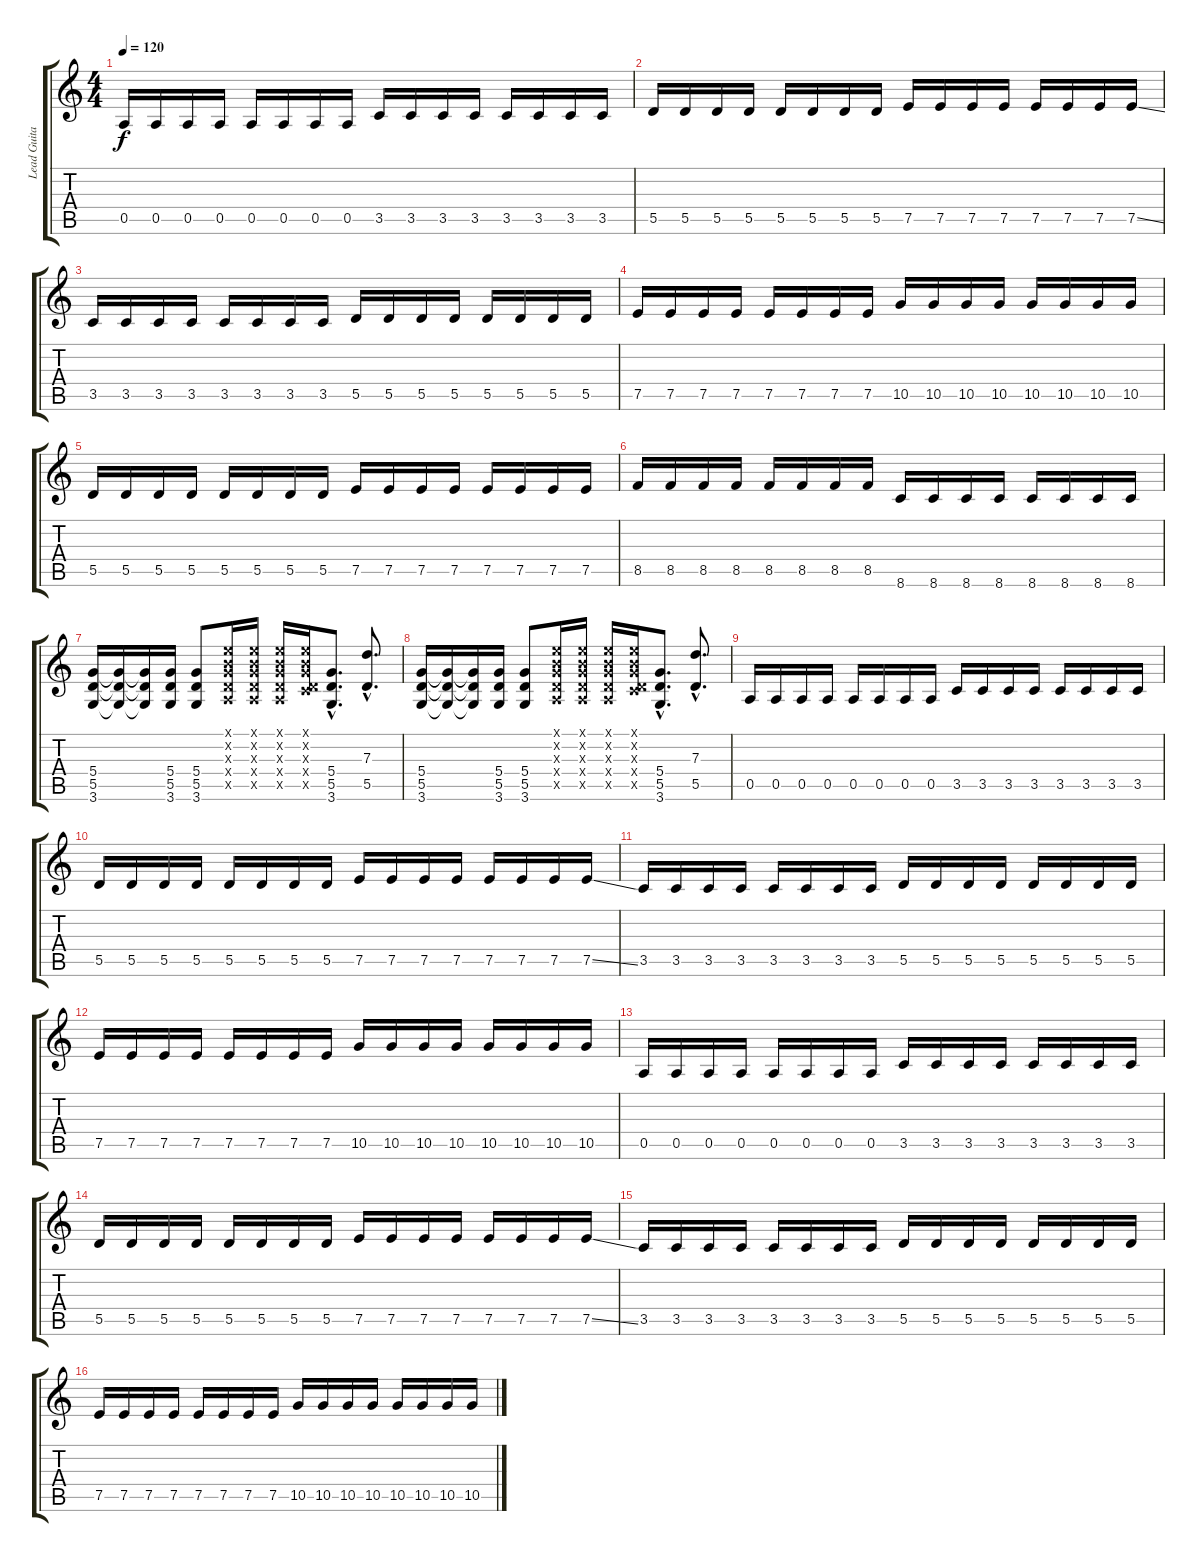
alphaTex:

\track ("Lead Guitar" "Lead Guita") {instrument overdrivenguitar}
\staff {score tabs}
\tuning (E4 B3 G3 D3 A2 E2) {hide}
\ts (4 4)
\tempo 120
\clef g2
\ks c
0.5.16{dy f} 0.5.16 0.5.16 0.5.16 0.5.16 0.5.16 0.5.16 0.5.16 3.5.16 3.5.16 3.5.16 3.5.16 3.5.16 3.5.16 3.5.16 3.5.16 |
5.5.16 5.5.16 5.5.16 5.5.16 5.5.16 5.5.16 5.5.16 5.5.16 7.5.16 7.5.16 7.5.16 7.5.16 7.5.16 7.5.16 7.5.16 7.5{ss}.16 |
3.5.16 3.5.16 3.5.16 3.5.16 3.5.16 3.5.16 3.5.16 3.5.16 5.5.16 5.5.16 5.5.16 5.5.16 5.5.16 5.5.16 5.5.16 5.5.16 |
7.5.16 7.5.16 7.5.16 7.5.16 7.5.16 7.5.16 7.5.16 7.5.16 10.5.16 10.5.16 10.5.16 10.5.16 10.5.16 10.5.16 10.5.16 10.5.16 |
5.5.16 5.5.16 5.5.16 5.5.16 5.5.16 5.5.16 5.5.16 5.5.16 7.5.16 7.5.16 7.5.16 7.5.16 7.5.16 7.5.16 7.5.16 7.5.16 |
8.5.16 8.5.16 8.5.16 8.5.16 8.5.16 8.5.16 8.5.16 8.5.16 8.6.16 8.6.16 8.6.16 8.6.16 8.6.16 8.6.16 8.6.16 8.6.16 |
(5.4 5.5 3.6).16 (5.4{t} 5.5{t} 3.6{t}).16 (5.4{t} 5.5{t} 3.6{t}).16 (5.4 5.5 3.6).16 (5.4 5.5 3.6).8 (0.1{x} 0.2{x} 0.3{x} 0.4{x} 0.5{x}).16 (0.1{x} 0.2{x} 0.3{x} 0.4{x} 0.5{x}).16 (0.1{x} 0.2{x} 0.3{x} 0.4{x} 0.5{x}).16 (0.1{x} 0.2{x} 0.3{x} 0.4{x} 3.5{x}).16 (5.4{hac} 5.5{hac} 3.6{hac}).8{d} (7.3{hac} 5.5{hac}).8{d} |
(5.4 5.5 3.6).16 (5.4{t} 5.5{t} 3.6{t}).16 (5.4{t} 5.5{t} 3.6{t}).16 (5.4 5.5 3.6).16 (5.4 5.5 3.6).8 (0.1{x} 0.2{x} 0.3{x} 0.4{x} 0.5{x}).16 (0.1{x} 0.2{x} 0.3{x} 0.4{x} 0.5{x}).16 (0.1{x} 0.2{x} 0.3{x} 0.4{x} 0.5{x}).16 (0.1{x} 0.2{x} 0.3{x} 0.4{x} 3.5{x}).16 (5.4{hac} 5.5{hac} 3.6{hac}).8{d} (7.3{hac} 5.5{hac}).8{d} |
0.5.16 0.5.16 0.5.16 0.5.16 0.5.16 0.5.16 0.5.16 0.5.16 3.5.16 3.5.16 3.5.16 3.5.16 3.5.16 3.5.16 3.5.16 3.5.16 |
5.5.16 5.5.16 5.5.16 5.5.16 5.5.16 5.5.16 5.5.16 5.5.16 7.5.16 7.5.16 7.5.16 7.5.16 7.5.16 7.5.16 7.5.16 7.5{ss}.16 |
3.5.16 3.5.16 3.5.16 3.5.16 3.5.16 3.5.16 3.5.16 3.5.16 5.5.16 5.5.16 5.5.16 5.5.16 5.5.16 5.5.16 5.5.16 5.5.16 |
7.5.16 7.5.16 7.5.16 7.5.16 7.5.16 7.5.16 7.5.16 7.5.16 10.5.16 10.5.16 10.5.16 10.5.16 10.5.16 10.5.16 10.5.16 10.5.16 |
0.5.16 0.5.16 0.5.16 0.5.16 0.5.16 0.5.16 0.5.16 0.5.16 3.5.16 3.5.16 3.5.16 3.5.16 3.5.16 3.5.16 3.5.16 3.5.16 |
5.5.16 5.5.16 5.5.16 5.5.16 5.5.16 5.5.16 5.5.16 5.5.16 7.5.16 7.5.16 7.5.16 7.5.16 7.5.16 7.5.16 7.5.16 7.5{ss}.16 |
3.5.16 3.5.16 3.5.16 3.5.16 3.5.16 3.5.16 3.5.16 3.5.16 5.5.16 5.5.16 5.5.16 5.5.16 5.5.16 5.5.16 5.5.16 5.5.16 |
7.5.16 7.5.16 7.5.16 7.5.16 7.5.16 7.5.16 7.5.16 7.5.16 10.5.16 10.5.16 10.5.16 10.5.16 10.5.16 10.5.16 10.5.16 10.5.16
